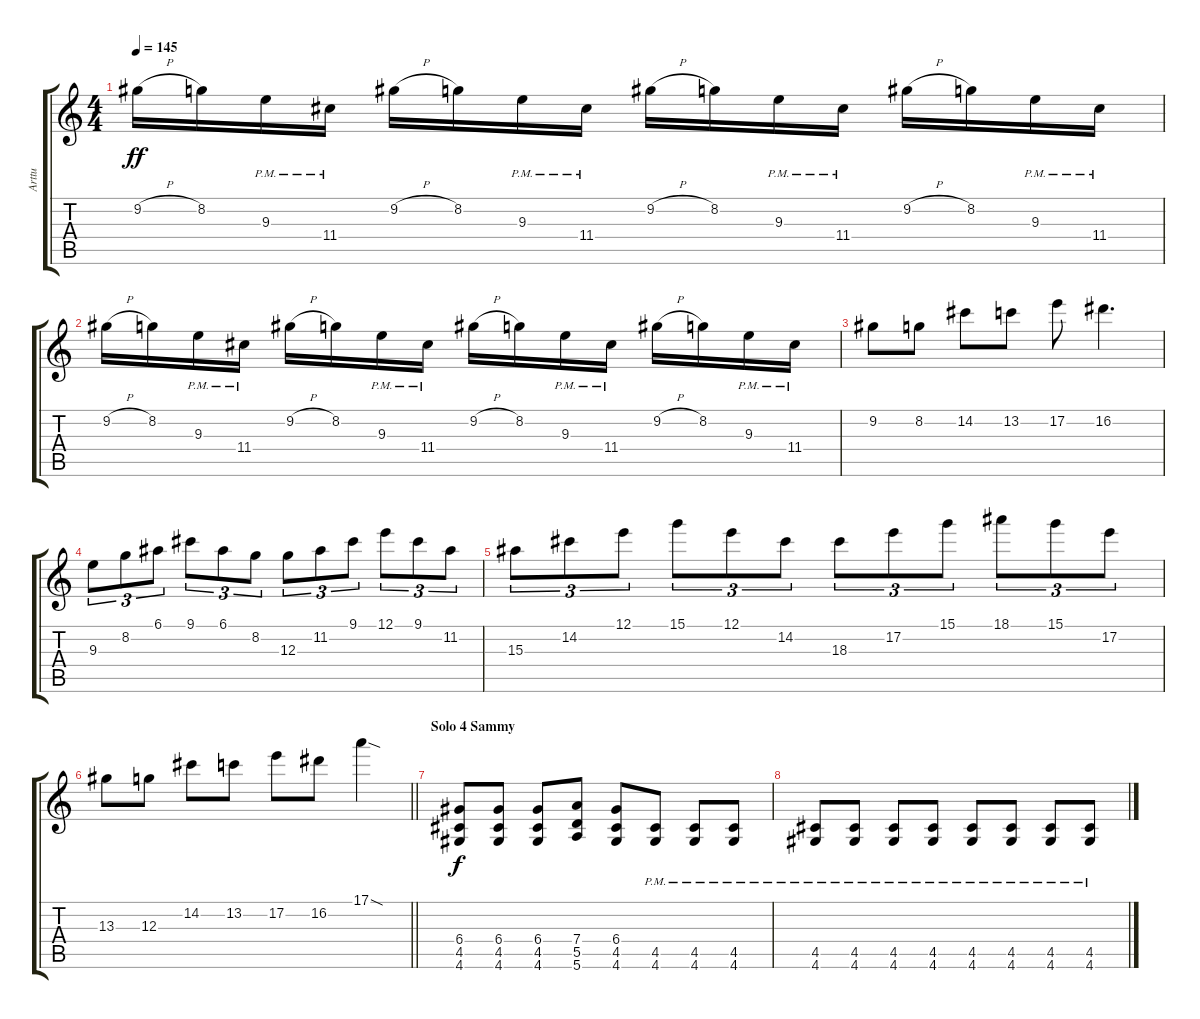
\track ("Arttu" "Arttu") {instrument distortionguitar}
\staff {score tabs}
\tuning (E4 B3 G3 D3 A2 E2) {hide}
\ts (4 4)
\tempo 145
\clef g2
\ks c
9.2{h}.16{dy ff} 8.2.16 9.3{pm}.16 11.4{pm}.16 9.2{h}.16 8.2.16 9.3{pm}.16 11.4{pm}.16 9.2{h}.16 8.2.16 9.3{pm}.16 11.4{pm}.16 9.2{h}.16 8.2.16 9.3{pm}.16 11.4{pm}.16 |
9.2{h}.16 8.2.16 9.3{pm}.16 11.4{pm}.16 9.2{h}.16 8.2.16 9.3{pm}.16 11.4{pm}.16 9.2{h}.16 8.2.16 9.3{pm}.16 11.4{pm}.16 9.2{h}.16 8.2.16 9.3{pm}.16 11.4{pm}.16 |
9.2.8 8.2.8 14.2.8 13.2.8 17.2.8 16.2.4{d} |
9.3.8{tu (3 2)} 8.2.8{tu (3 2)} 6.1.8{tu (3 2)} 9.1.8{tu (3 2)} 6.1.8{tu (3 2)} 8.2.8{tu (3 2)} 12.3.8{tu (3 2)} 11.2.8{tu (3 2)} 9.1.8{tu (3 2)} 12.1.8{tu (3 2)} 9.1.8{tu (3 2)} 11.2.8{tu (3 2)} |
15.3.8{tu (3 2)} 14.2.8{tu (3 2)} 12.1.8{tu (3 2)} 15.1.8{tu (3 2)} 12.1.8{tu (3 2)} 14.2.8{tu (3 2)} 18.3.8{tu (3 2)} 17.2.8{tu (3 2)} 15.1.8{tu (3 2)} 18.1.8{tu (3 2)} 15.1.8{tu (3 2)} 17.2.8{tu (3 2)} |
\barLineRight lightlight
13.3.8 12.3.8 14.2.8 13.2.8 17.2.8 16.2.8 17.1{sod}.4 |
\section ("" "Solo 4 Sammy")
(6.4 4.5 4.6).8{dy f} (6.4 4.5 4.6).8 (6.4 4.5 4.6).8 (7.4 5.5 5.6).8 (6.4 4.5 4.6).8 (4.5{pm} 4.6{pm}).8 (4.5{pm} 4.6{pm}).8 (4.5{pm} 4.6{pm}).8 |
(4.5{pm} 4.6{pm}).8 (4.5{pm} 4.6{pm}).8 (4.5{pm} 4.6{pm}).8 (4.5{pm} 4.6{pm}).8 (4.5{pm} 4.6{pm}).8 (4.5{pm} 4.6{pm}).8 (4.5{pm} 4.6{pm}).8 (4.5{pm} 4.6{pm}).8
